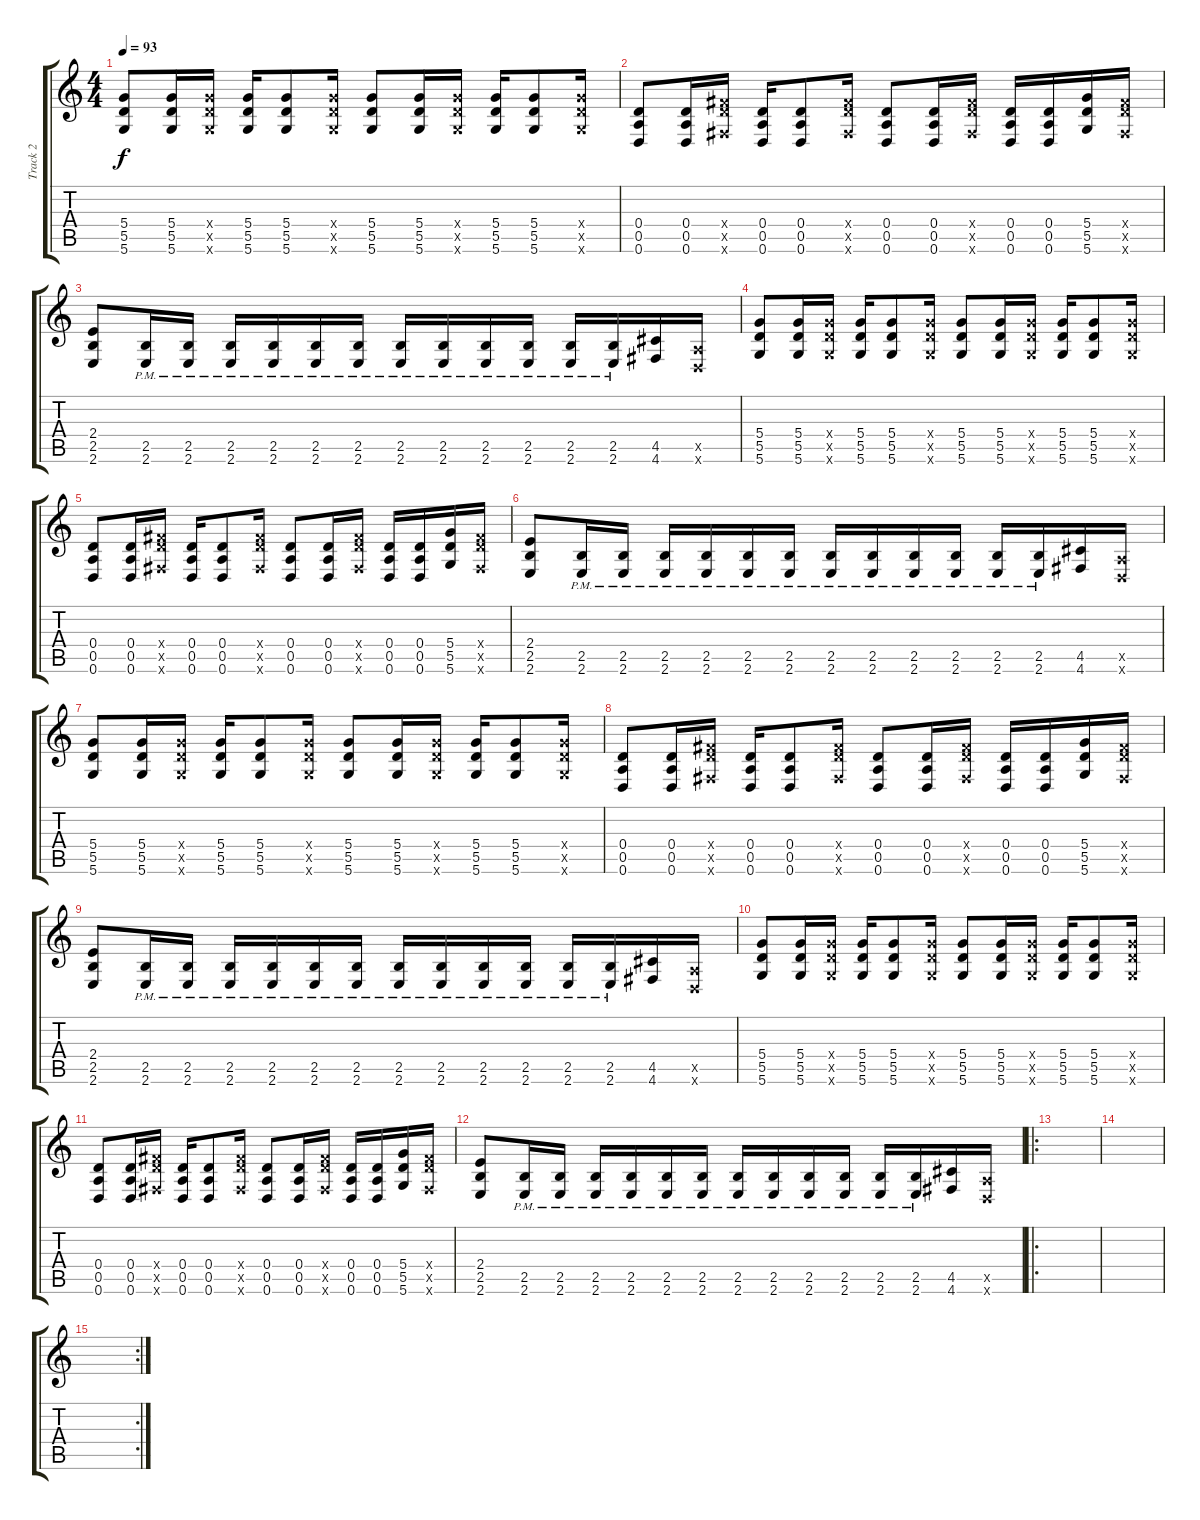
\track ("Track 2" "Track 2") {instrument distortionguitar}
\staff {score tabs}
\tuning (E4 B3 G3 D3 A2 D2) {hide}
\ts (4 4)
\tempo 93
\clef g2
\ks c
(5.4 5.5 5.6).8{dy f} (5.4 5.5 5.6).16 (5.4{x} 5.5{x} 5.6{x}).16 (5.4 5.5 5.6).16 (5.4 5.5 5.6).8 (5.4{x} 5.5{x} 5.6{x}).16 (5.4 5.5 5.6).8 (5.4 5.5 5.6).16 (5.4{x} 5.5{x} 5.6{x}).16 (5.4 5.5 5.6).16 (5.4 5.5 5.6).8 (5.4{x} 5.5{x} 5.6{x}).16 |
(0.4 0.5 0.6).8 (0.4 0.5 0.6).16 (4.4{x} 5.5{x} 4.6{x}).16 (0.4 0.5 0.6).16 (0.4 0.5 0.6).8 (4.4{x} 5.5{x} 4.6{x}).16 (0.4 0.5 0.6).8 (0.4 0.5 0.6).16 (4.4{x} 5.5{x} 4.6{x}).16 (0.4 0.5 0.6).16 (0.4 0.5 0.6).16 (5.4 5.5 5.6).16 (4.4{x} 5.5{x} 4.6{x}).16 |
(2.4 2.5 2.6).8 (2.5{pm} 2.6{pm}).16 (2.5{pm} 2.6{pm}).16 (2.5{pm} 2.6{pm}).16 (2.5{pm} 2.6{pm}).16 (2.5{pm} 2.6{pm}).16 (2.5{pm} 2.6{pm}).16 (2.5{pm} 2.6{pm}).16 (2.5{pm} 2.6{pm}).16 (2.5{pm} 2.6{pm}).16 (2.5{pm} 2.6{pm}).16 (2.5{pm} 2.6{pm}).16 (2.5{pm} 2.6{pm}).16 (4.5 4.6).16 (0.5{x} 0.6{x}).16 |
(5.4 5.5 5.6).8 (5.4 5.5 5.6).16 (5.4{x} 5.5{x} 5.6{x}).16 (5.4 5.5 5.6).16 (5.4 5.5 5.6).8 (5.4{x} 5.5{x} 5.6{x}).16 (5.4 5.5 5.6).8 (5.4 5.5 5.6).16 (5.4{x} 5.5{x} 5.6{x}).16 (5.4 5.5 5.6).16 (5.4 5.5 5.6).8 (5.4{x} 5.5{x} 5.6{x}).16 |
(0.4 0.5 0.6).8 (0.4 0.5 0.6).16 (4.4{x} 5.5{x} 4.6{x}).16 (0.4 0.5 0.6).16 (0.4 0.5 0.6).8 (4.4{x} 5.5{x} 4.6{x}).16 (0.4 0.5 0.6).8 (0.4 0.5 0.6).16 (4.4{x} 5.5{x} 4.6{x}).16 (0.4 0.5 0.6).16 (0.4 0.5 0.6).16 (5.4 5.5 5.6).16 (4.4{x} 5.5{x} 4.6{x}).16 |
(2.4 2.5 2.6).8 (2.5{pm} 2.6{pm}).16 (2.5{pm} 2.6{pm}).16 (2.5{pm} 2.6{pm}).16 (2.5{pm} 2.6{pm}).16 (2.5{pm} 2.6{pm}).16 (2.5{pm} 2.6{pm}).16 (2.5{pm} 2.6{pm}).16 (2.5{pm} 2.6{pm}).16 (2.5{pm} 2.6{pm}).16 (2.5{pm} 2.6{pm}).16 (2.5{pm} 2.6{pm}).16 (2.5{pm} 2.6{pm}).16 (4.5 4.6).16 (0.5{x} 0.6{x}).16 |
(5.4 5.5 5.6).8 (5.4 5.5 5.6).16 (5.4{x} 5.5{x} 5.6{x}).16 (5.4 5.5 5.6).16 (5.4 5.5 5.6).8 (5.4{x} 5.5{x} 5.6{x}).16 (5.4 5.5 5.6).8 (5.4 5.5 5.6).16 (5.4{x} 5.5{x} 5.6{x}).16 (5.4 5.5 5.6).16 (5.4 5.5 5.6).8 (5.4{x} 5.5{x} 5.6{x}).16 |
(0.4 0.5 0.6).8 (0.4 0.5 0.6).16 (4.4{x} 5.5{x} 4.6{x}).16 (0.4 0.5 0.6).16 (0.4 0.5 0.6).8 (4.4{x} 5.5{x} 4.6{x}).16 (0.4 0.5 0.6).8 (0.4 0.5 0.6).16 (4.4{x} 5.5{x} 4.6{x}).16 (0.4 0.5 0.6).16 (0.4 0.5 0.6).16 (5.4 5.5 5.6).16 (4.4{x} 5.5{x} 4.6{x}).16 |
(2.4 2.5 2.6).8 (2.5{pm} 2.6{pm}).16 (2.5{pm} 2.6{pm}).16 (2.5{pm} 2.6{pm}).16 (2.5{pm} 2.6{pm}).16 (2.5{pm} 2.6{pm}).16 (2.5{pm} 2.6{pm}).16 (2.5{pm} 2.6{pm}).16 (2.5{pm} 2.6{pm}).16 (2.5{pm} 2.6{pm}).16 (2.5{pm} 2.6{pm}).16 (2.5{pm} 2.6{pm}).16 (2.5{pm} 2.6{pm}).16 (4.5 4.6).16 (0.5{x} 0.6{x}).16 |
(5.4 5.5 5.6).8 (5.4 5.5 5.6).16 (5.4{x} 5.5{x} 5.6{x}).16 (5.4 5.5 5.6).16 (5.4 5.5 5.6).8 (5.4{x} 5.5{x} 5.6{x}).16 (5.4 5.5 5.6).8 (5.4 5.5 5.6).16 (5.4{x} 5.5{x} 5.6{x}).16 (5.4 5.5 5.6).16 (5.4 5.5 5.6).8 (5.4{x} 5.5{x} 5.6{x}).16 |
(0.4 0.5 0.6).8 (0.4 0.5 0.6).16 (4.4{x} 5.5{x} 4.6{x}).16 (0.4 0.5 0.6).16 (0.4 0.5 0.6).8 (4.4{x} 5.5{x} 4.6{x}).16 (0.4 0.5 0.6).8 (0.4 0.5 0.6).16 (4.4{x} 5.5{x} 4.6{x}).16 (0.4 0.5 0.6).16 (0.4 0.5 0.6).16 (5.4 5.5 5.6).16 (4.4{x} 5.5{x} 4.6{x}).16 |
(2.4 2.5 2.6).8 (2.5{pm} 2.6{pm}).16 (2.5{pm} 2.6{pm}).16 (2.5{pm} 2.6{pm}).16 (2.5{pm} 2.6{pm}).16 (2.5{pm} 2.6{pm}).16 (2.5{pm} 2.6{pm}).16 (2.5{pm} 2.6{pm}).16 (2.5{pm} 2.6{pm}).16 (2.5{pm} 2.6{pm}).16 (2.5{pm} 2.6{pm}).16 (2.5{pm} 2.6{pm}).16 (2.5{pm} 2.6{pm}).16 (4.5 4.6).16 (0.5{x} 0.6{x}).16 |
\ro
|
|
\rc 2
